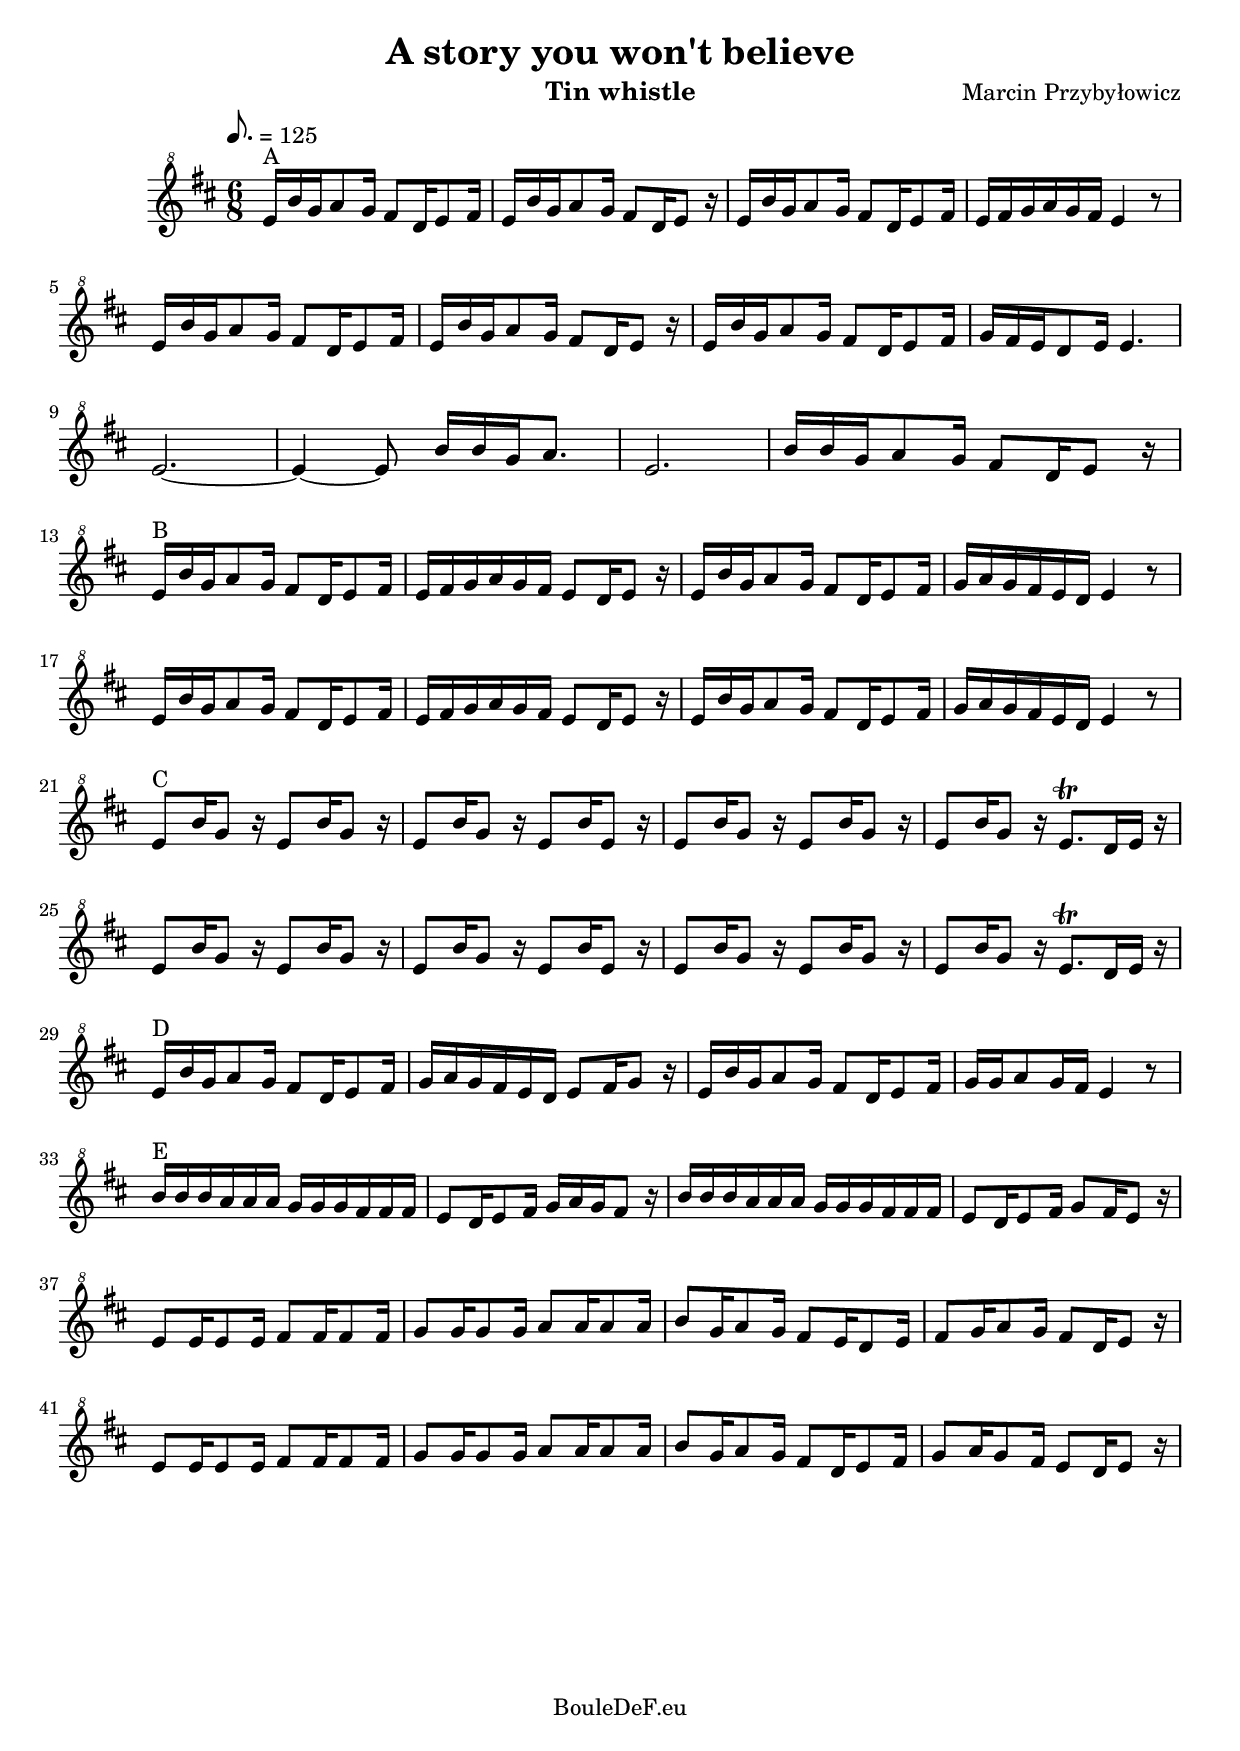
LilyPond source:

\version "2.16.0"
\include "italiano.ly"

\header {
	title = "A story you won't believe"
	composer = "Marcin Przybyłowicz"
	instrument = "Tin whistle"
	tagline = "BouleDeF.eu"
}

global = {
	\time 6/8
	\tempo 8. = 125
	\clef "treble^8"
	\key re \major
}

astoryyouwontbelieve = \relative re' {
	| mi16^A si' sol la8 sol16 fad8 re16 mi8 fad16
	| mi16 si'sol la8 sol16 fad8 re16 mi8 r16
	| mi16 si' sol la8 sol16 fad8 re16 mi8 fad16
	| mi16 fad sol la sol fad mi4 r8
	\break
	| mi16 si' sol la8 sol16 fad8 re16 mi8 fad16
	| mi16 si'sol la8 sol16 fad8 re16 mi8 r16
	| mi16 si' sol la8 sol16 fad8 re16 mi8 fad16
	| sol16 fad mi re8 mi16 mi4.
	\break
	| mi2.~
	| mi4~ mi8 si'16 si sol la8.
	| mi2.
	| si'16 si sol la8 sol16 fad8 re16 mi8 r16
	\break
	| mi16^B si' sol la8 sol16 fad8 re16 mi8 fad16
	| mi16 fad sol la sol fad mi8 re16 mi8 r16
	| mi16 si' sol la8 sol16 fad8 re16 mi8 fad16
	| sol16 la sol fad mi re mi4 r8
	\break
	| mi16 si' sol la8 sol16 fad8 re16 mi8 fad16
	| mi16 fad sol la sol fad mi8 re16 mi8 r16
	| mi16 si' sol la8 sol16 fad8 re16 mi8 fad16
	| sol16 la sol fad mi re mi4 r8
	\break
	| mi8^C si'16 sol8 r16 mi8 si'16 sol8 r16
	| mi8 si'16 sol8 r16 mi8 si'16 mi,8 r16
	| mi8 si'16 sol8 r16 mi8 si'16 sol8 r16
	| mi8 si'16 sol8 r16 mi8.\trill re16 mi r16
	\break
	| mi8 si'16 sol8 r16 mi8 si'16 sol8 r16
	| mi8 si'16 sol8 r16 mi8 si'16 mi,8 r16
	| mi8 si'16 sol8 r16 mi8 si'16 sol8 r16
	| mi8 si'16 sol8 r16 mi8.\trill re16 mi r16
	\break
	| mi16^D si' sol la8 sol16 fad8 re16 mi8 fad16
	| sol16 la sol fad mi re mi8 fad16 sol8 r16
	| mi16 si' sol la8 sol16 fad8 re16 mi8 fad16
	| sol16 sol la8 sol16 fad mi4 r8
	\break
	| si'16^E si si la la la sol sol sol fad fad fad
	| mi8 re16 mi8 fad16 sol16 la sol fad8 r16
	| si16 si si la la la sol sol sol fad fad fad
	| mi8 re16 mi8 fad16 sol8 fad16 mi8 r16
	\break
	| mi8 mi16 mi8 mi16 fad8 fad16 fad8 fad16
	| sol8 sol16 sol8 sol16 la8 la16 la8 la16
	| si8 sol16 la8 sol16 fad8 mi16 re8 mi16
	| fad8 sol16 la8 sol16 fad8 re16 mi8 r16
	\break
	| mi8 mi16 mi8 mi16 fad8 fad16 fad8 fad16
	| sol8 sol16 sol8 sol16 la8 la16 la8 la16
	| si8 sol16 la8 sol16 fad8 re16 mi8 fad16
	| sol8 la16 sol8 fad16 mi8 re16 mi8 r16
}

\score {
	\new Staff { \global \transpose re re' { \astoryyouwontbelieve } }
	\layout {}
}

\score {
	\new Staff \with { midiInstrument=#"recorder" } {
		\unfoldRepeats { \global \transpose re re' { \astoryyouwontbelieve } }
	}
	\midi {}
}
